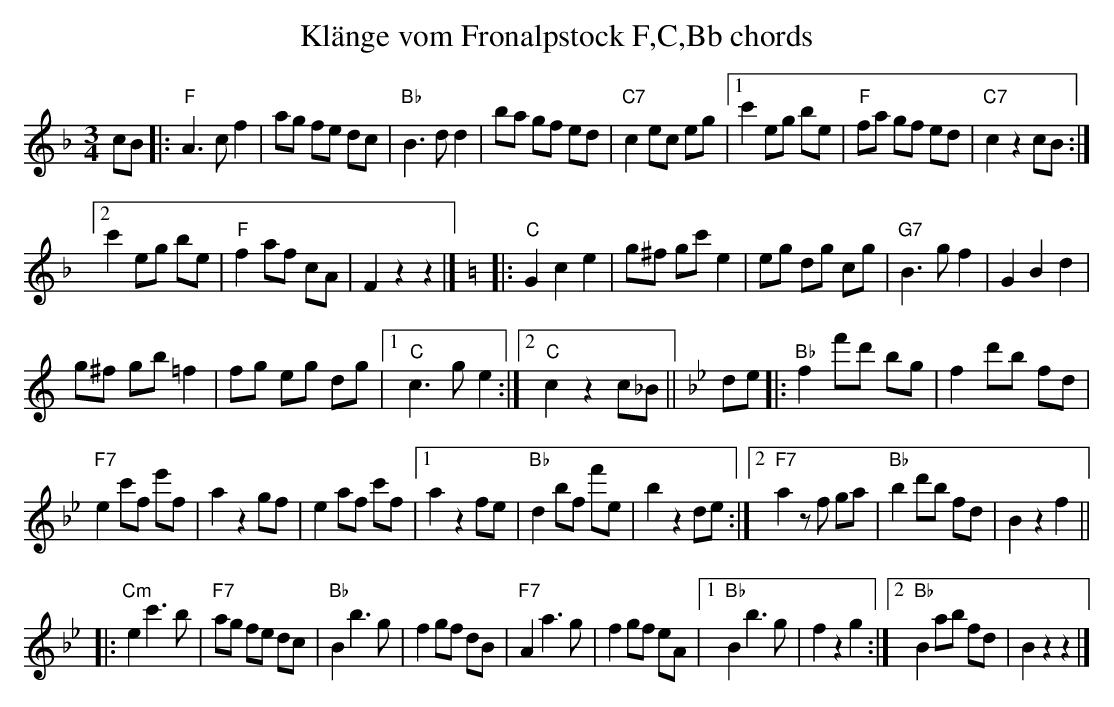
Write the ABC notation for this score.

X:1
T: Klänge vom Fronalpstock F,C,Bb chords
M:3/4
L:1/8
K:F %%MIDI gchordon
cB |: "F"A3 c f2 | ag fe dc | "Bb"B3 d d2 | ba gf ed | "C7"c2 ec eg |1 c'2 eg be | "F"fa gf ed | "C7"c2 z2 cB :|2
c'2 eg be | "F"f2 af cA | F2 z2 z2 |] [K:C]|: "C"G2 c2 e2 | g^f gc' e2 | eg dg cg | "G7"B3 g f2 | G2 B2 d2 |
g^f gb =f2 | fg eg dg |1 "C"c3 g e2 :|2 "C"c2 z2 c_B || [K:Bb]   de |:"Bb"f2 f'd' bg | f2 d'b fd |
"F7"e2 c'f e'f | a2 z2 gf | e2 af c'f |1 a2 z2 fe | "Bb"d2 bf f'e | b2 z2 de :|2 "F7"a2 zf ga | "Bb"b2 d'b fd | B2 z2 f2 ||
|: "Cm"e2 c'3 b | "F7"ag fe dc | "Bb"B2 b3 g | f2 gf dB | "F7"A2 a3 g | f2 gf eA |1 "Bb"B2 b3 g | f2 z2 g2 :|2 "Bb"B2 ab fd | B2 z2z2 |]
